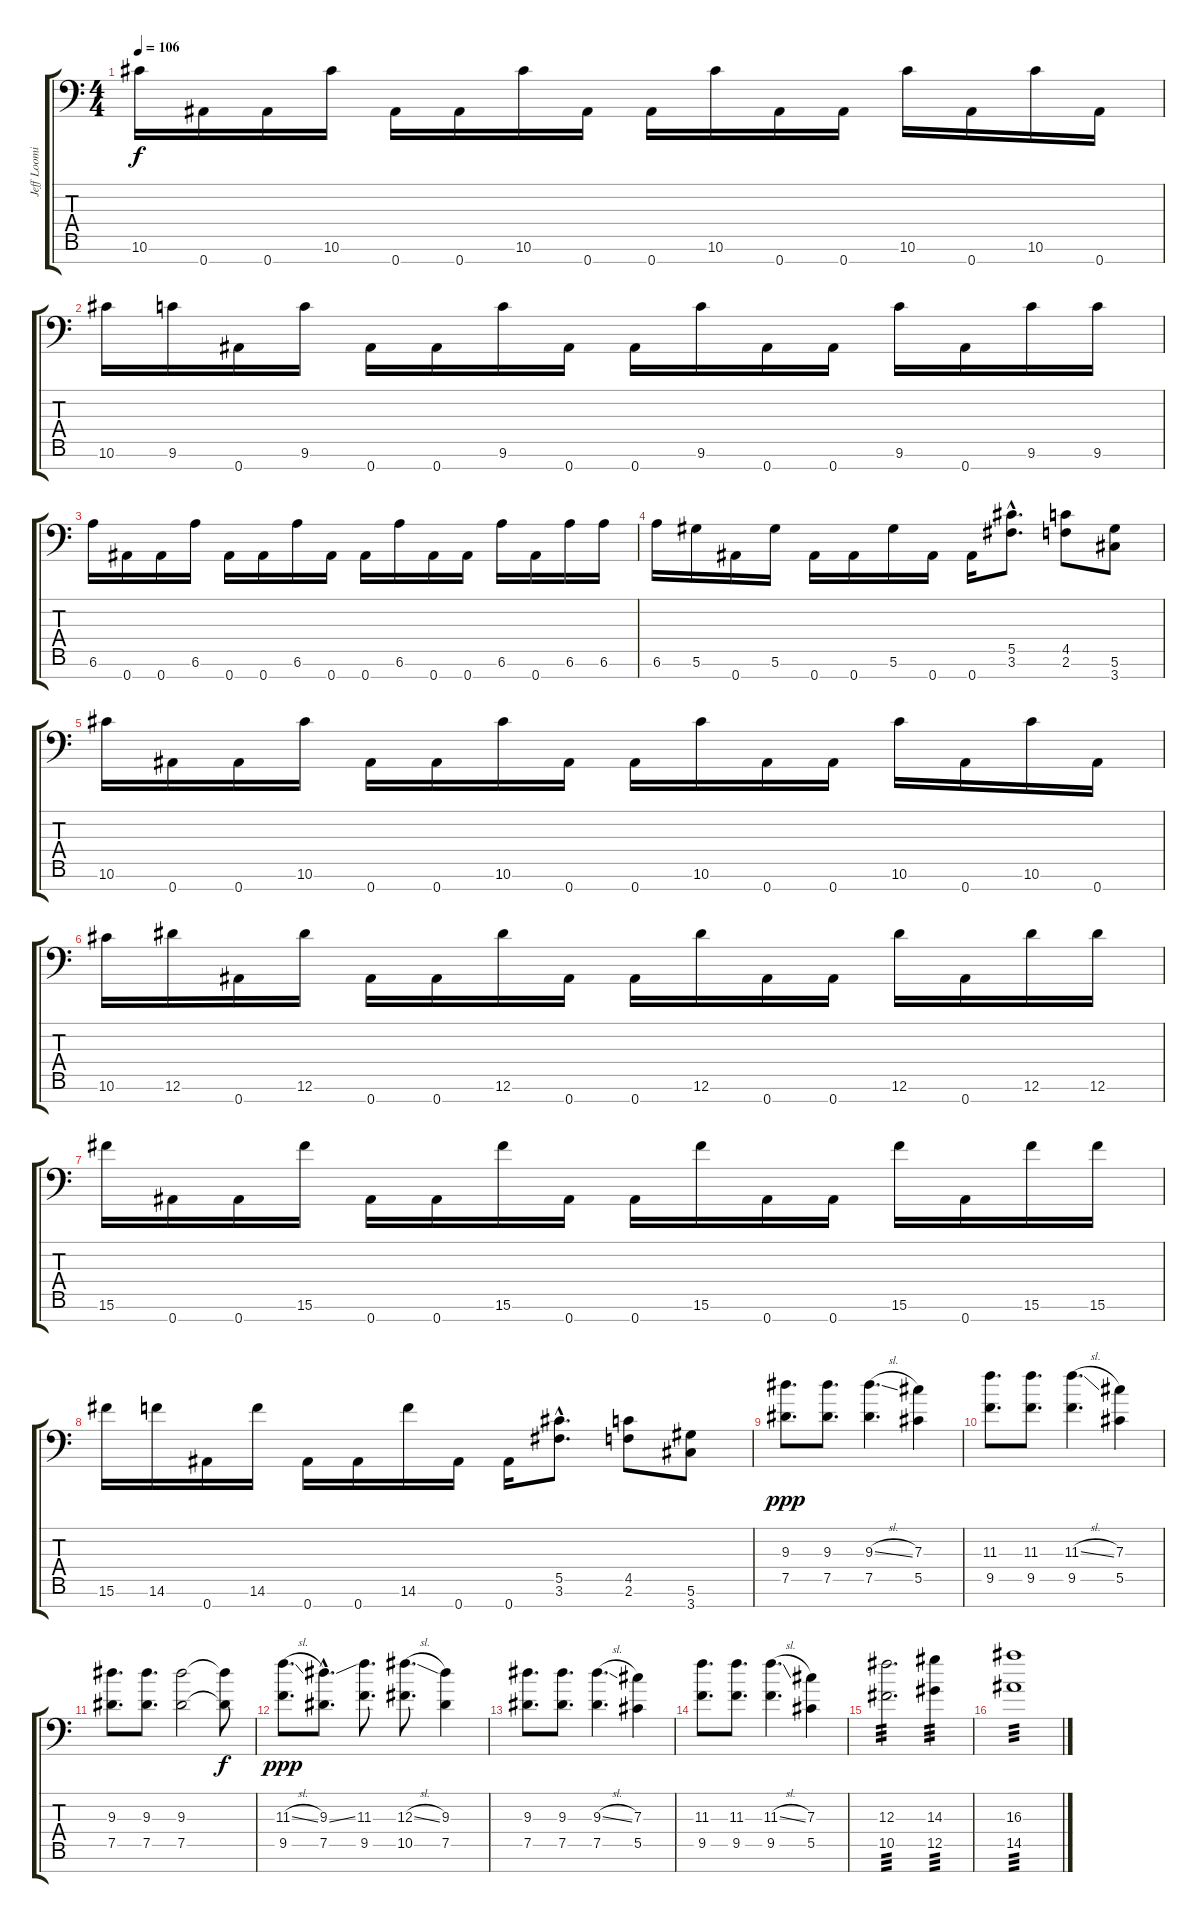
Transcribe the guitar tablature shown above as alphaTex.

\track ("Jeff Loomis" "Jeff Loomi") {instrument distortionguitar}
\staff {score tabs}
\tuning (Eb4 Bb3 Gb3 Db3 Ab2 Eb2 Bb1) {hide}
\ts (4 4)
\tempo 106
\clef f4
\ks c
10.6.16{dy f} 0.7.16 0.7.16 10.6.16 0.7.16 0.7.16 10.6.16 0.7.16 0.7.16 10.6.16 0.7.16 0.7.16 10.6.16 0.7.16 10.6.16 0.7.16 |
10.6.16 9.6.16 0.7.16 9.6.16 0.7.16 0.7.16 9.6.16 0.7.16 0.7.16 9.6.16 0.7.16 0.7.16 9.6.16 0.7.16 9.6.16 9.6.16 |
6.6.16 0.7.16 0.7.16 6.6.16 0.7.16 0.7.16 6.6.16 0.7.16 0.7.16 6.6.16 0.7.16 0.7.16 6.6.16 0.7.16 6.6.16 6.6.16 |
6.6.16 5.6.16 0.7.16 5.6.16 0.7.16 0.7.16 5.6.16 0.7.16 0.7.16 (5.5{hac} 3.6{hac}).8{d} (4.5 2.6).8 (5.6 3.7).8 |
10.6.16 0.7.16 0.7.16 10.6.16 0.7.16 0.7.16 10.6.16 0.7.16 0.7.16 10.6.16 0.7.16 0.7.16 10.6.16 0.7.16 10.6.16 0.7.16 |
10.6.16 12.6.16 0.7.16 12.6.16 0.7.16 0.7.16 12.6.16 0.7.16 0.7.16 12.6.16 0.7.16 0.7.16 12.6.16 0.7.16 12.6.16 12.6.16 |
15.6.16 0.7.16 0.7.16 15.6.16 0.7.16 0.7.16 15.6.16 0.7.16 0.7.16 15.6.16 0.7.16 0.7.16 15.6.16 0.7.16 15.6.16 15.6.16 |
15.6.16 14.6.16 0.7.16 14.6.16 0.7.16 0.7.16 14.6.16 0.7.16 0.7.16 (5.5{hac} 3.6{hac}).8{d} (4.5 2.6).8 (5.6 3.7).8 |
(9.3 7.5).8{d dy ppp} (9.3 7.5).8{d} (9.3{sl} 7.5).4{d} (7.3 5.5).4 |
(11.3 9.5).8{d} (11.3 9.5).8{d} (11.3{sl} 9.5).4{d} (7.3 5.5).4 |
(9.3 7.5).8{d} (9.3 7.5).8{d} (9.3 7.5).2 (9.3{t} 7.5{t}).8{dy f} |
(11.3{sl} 9.5).8{d dy ppp} (9.3{ss hac} 7.5).8{d} (11.3 9.5).8{d} (12.3{sl} 10.5).8{d} (9.3 7.5).4 |
(9.3 7.5).8{d} (9.3 7.5).8{d} (9.3{sl} 7.5).4{d} (7.3 5.5).4 |
(11.3 9.5).8{d} (11.3 9.5).8{d} (11.3{sl} 9.5).4{d} (7.3 5.5).4 |
(12.3 10.5).2{d tp 3} (14.3 12.5).4{tp 3} |
(16.3 14.5).1{tp 3}
